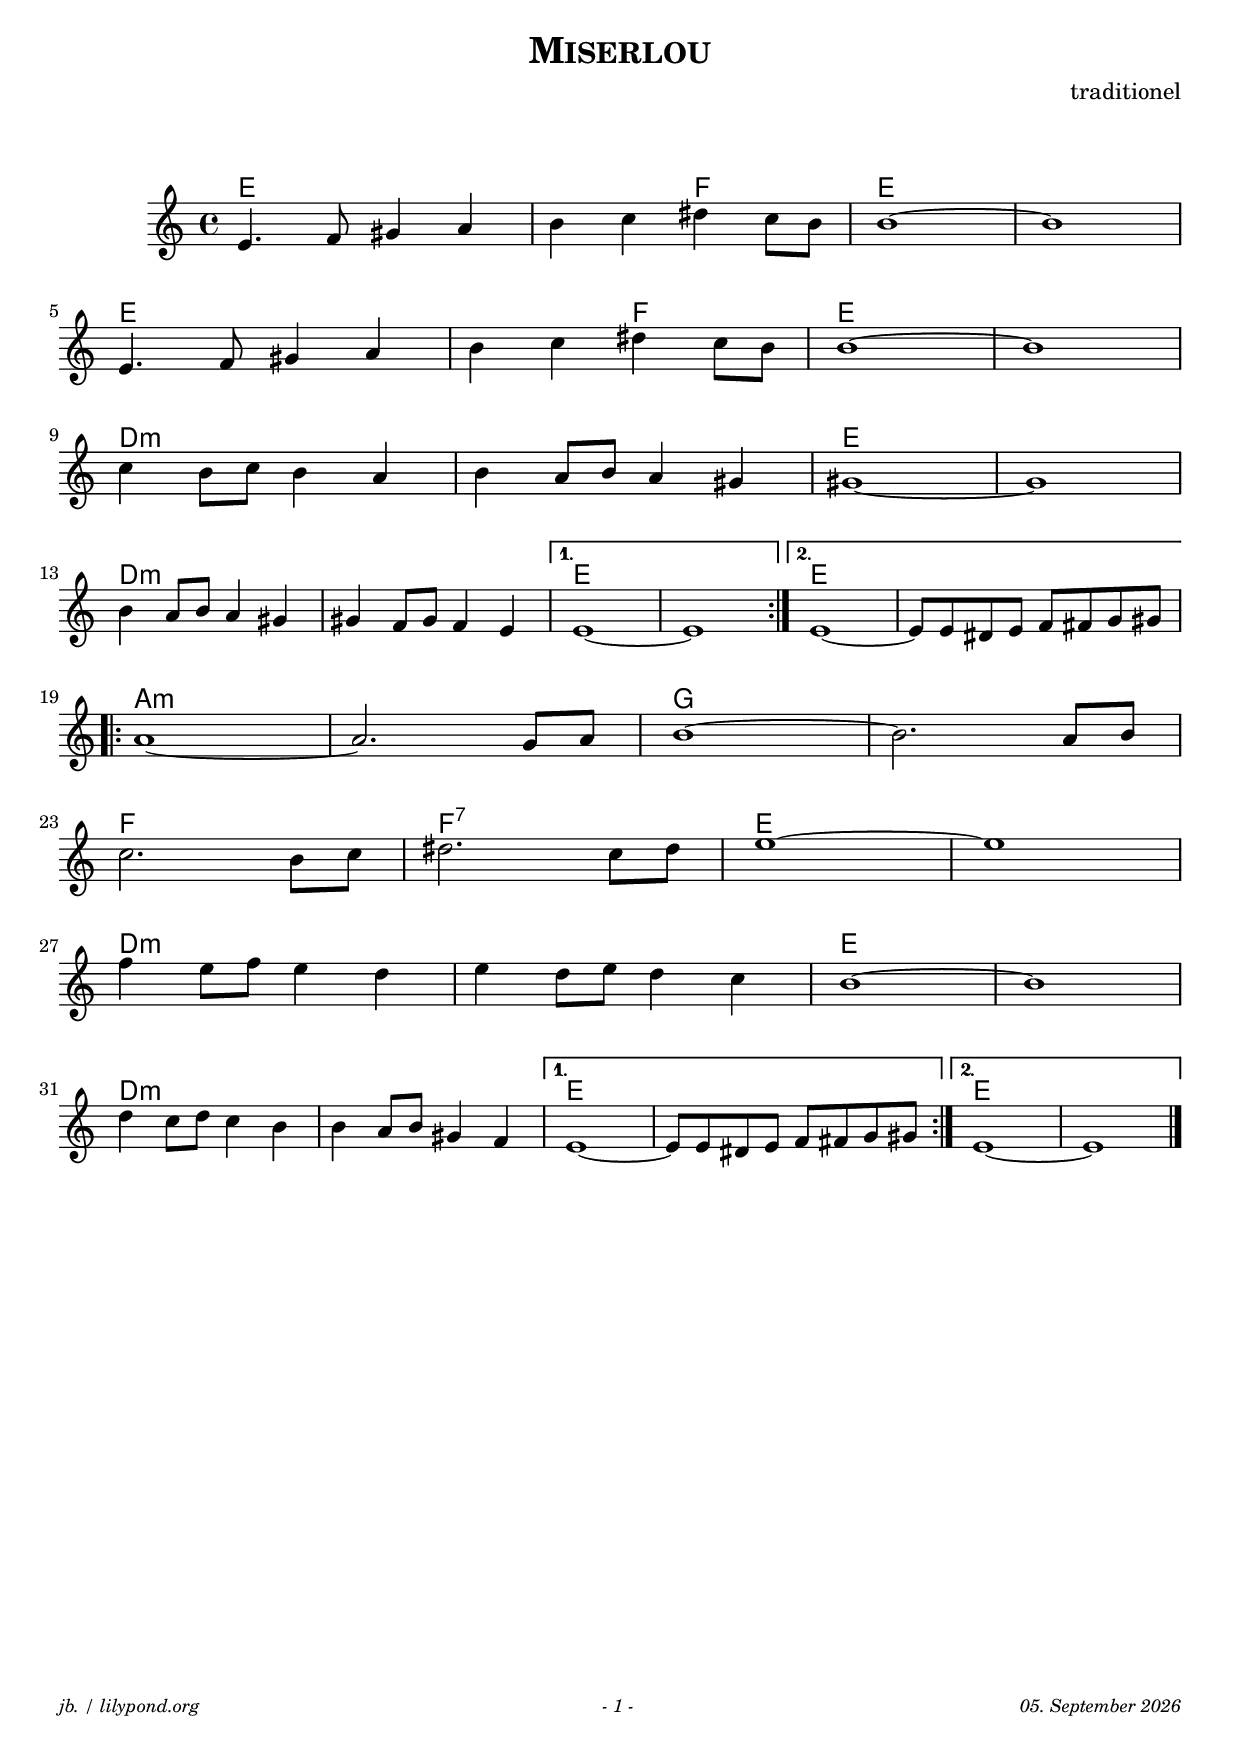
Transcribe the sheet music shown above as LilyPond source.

% tepmlate for a three parts Staff with lyrices and a repeat in it
\version "2.20.0"

piecename_footerline="Miserlou"
\include "../_common/footers.ily"
\footer_common_with_pagenum 

\version "2.20.0"

version_date = "02.2022"
piecename_footerline="Miserlou"


\header {
  title = \markup \caps  {"Miserlou"}
  composer = "traditionel"
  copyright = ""
  arranger = " "
  }


\paper {
  system-system-spacing.padding = #4
}
\markup \vspace #1 % space between header and score

\version "2.20.0"


global = {
  \key a \minor
  \time 4/4
}

voice_vocal = \fixed c' { 
  \repeat volta 2 {
  e4. f8 gis4 a b c' dis' c'8 b b1~ b1  \break
  e4. f8 gis4 a b c' dis' c'8 b b1~ b1  \break
  c'4 b8 c' b4 a b a8 b a4 gis gis 1~ 1 \break
  b4 a8 b a4 gis gis f8 gis f4 e 
    }
  \alternative {
    { e1~ 1 }{ e1~ e8 e dis e f fis g gis }
    }
  \break
  \repeat volta 2 { 
    a1~ a2. g8a b1~ b2. a8 b  \break
    c'2. b8 c' dis'2. c'8 dis' e'1~ 1  \break
    f'4 e'8 f' e'4 d'  e' d'8 e' d'4 c' b1~ 1 \break d'4 c'8 d' c'4 b b a8 b gis4 f  
    }
  \alternative {
    { e1~ e8 e dis e f fis g gis }{ e1~ 1 }
    }
    % \bar "||"      r8^\markup \italic"Coda" e dis e f fis g gis r1
  \bar "|."
}

voice_chords = \chordmode { 
  \repeat volta 2 { 
    e1 s2 f2 e1 s e s2 f2 e1 s
    d1:m s e s d:m s
    }
    \alternative {
      { e1 s  }{ e1 s  }
    }
    \repeat volta 2 { 
      a1:m s g s f f:7 e s d:m s e s d:m s
    }
    \alternative {
      { e1 s  }{ e1 s  }
    }
 }


\score {
  <<
  \new ChordNames {
    \voice_chords
  }
  \new Staff 
    {
     \global
     \voice_vocal
    }
  >>

\layout { }
  %\midi { \tempo 4=140 }
}